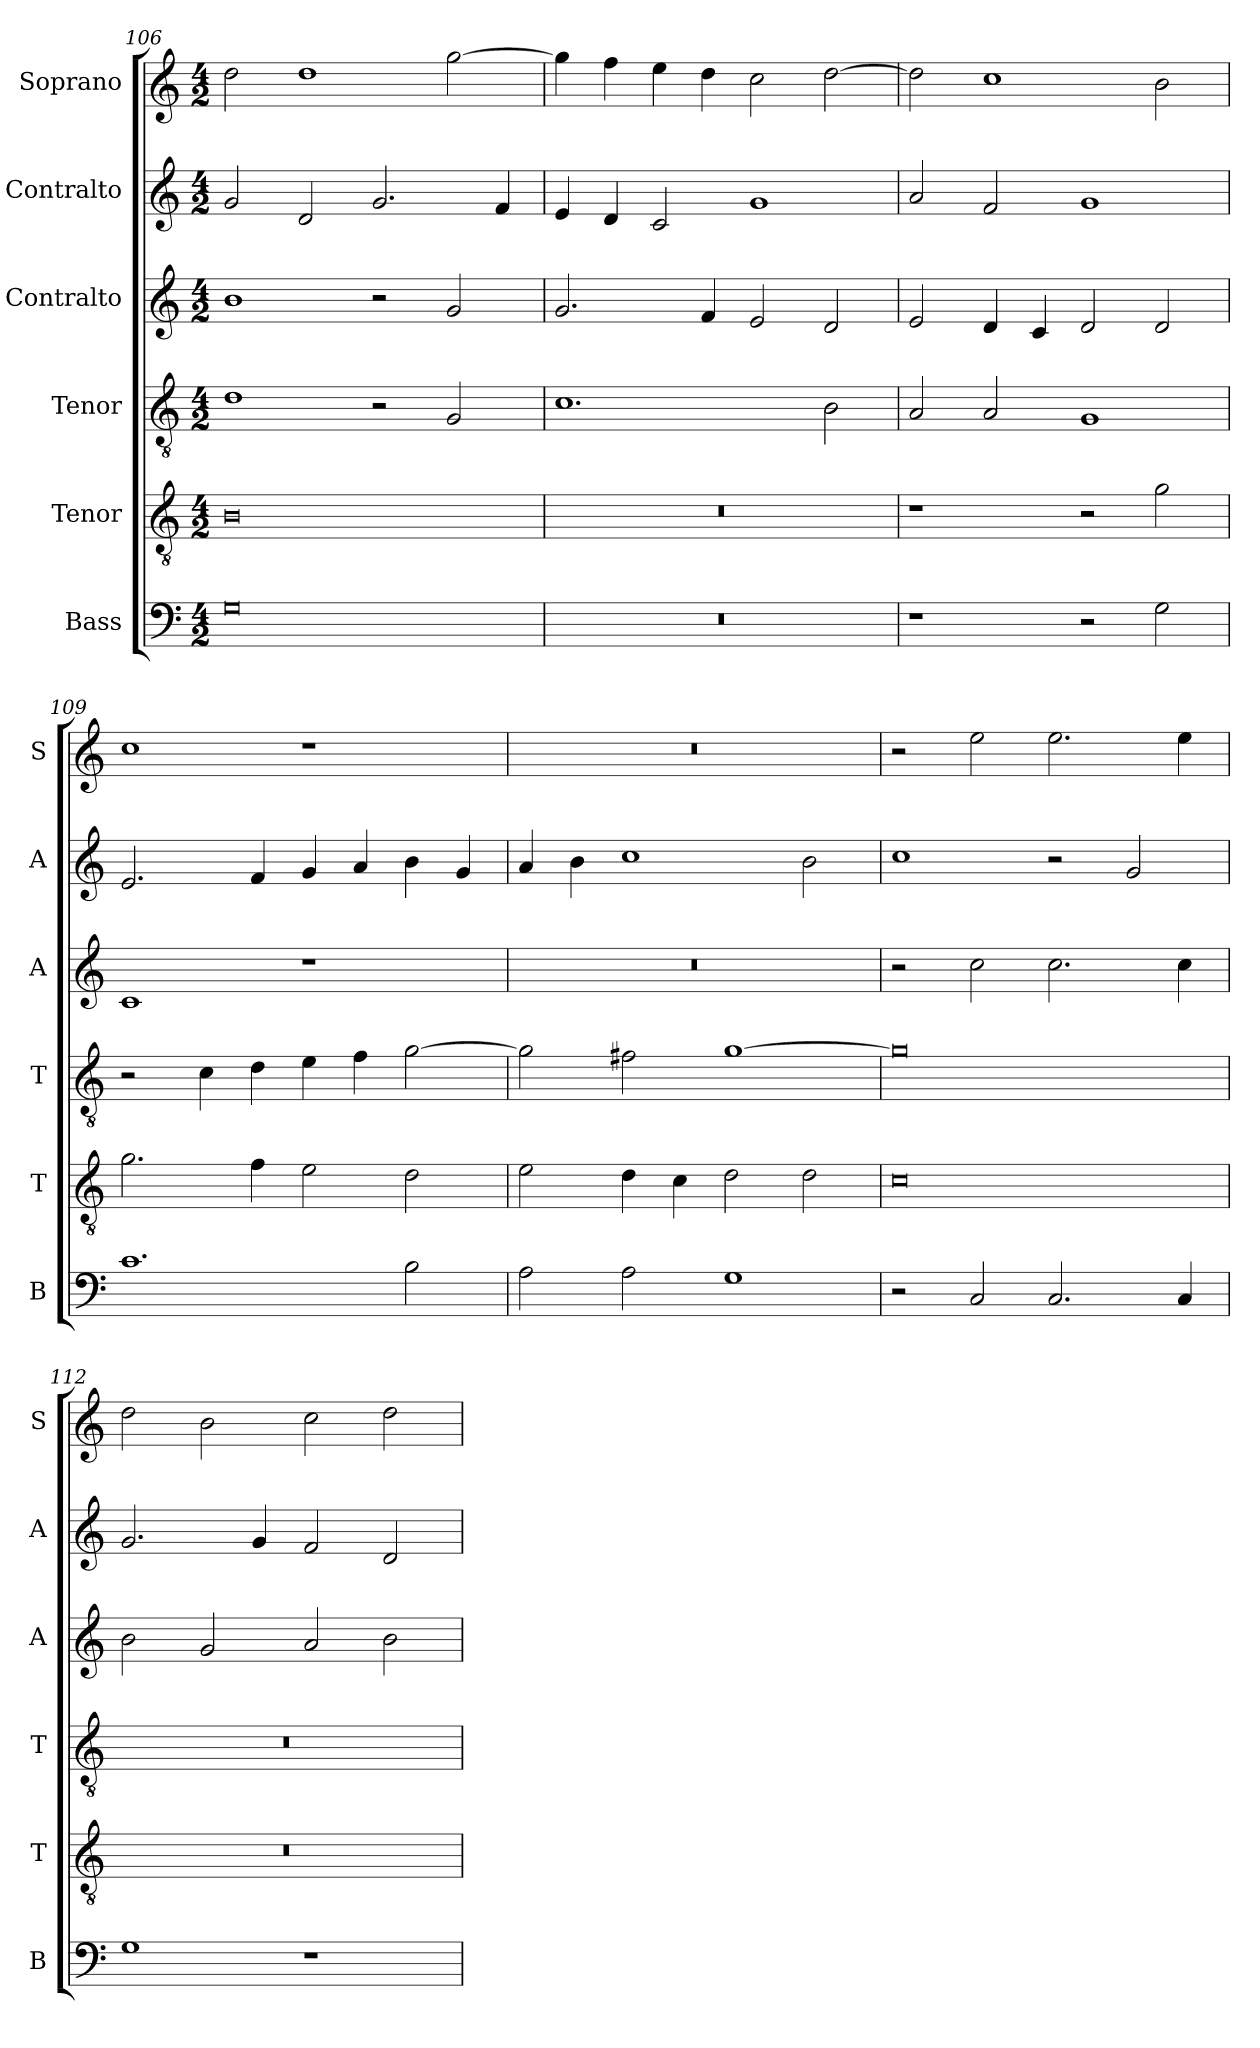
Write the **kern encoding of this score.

**kern	**kern	**kern	**kern	**kern	**kern
*part6	*part5	*part4	*part3	*part2	*part1
*staff6	*staff5	*staff4	*staff3	*staff2	*staff1
*I"Bass	*I"Tenor	*I"Tenor	*I"Contralto	*I"Contralto	*I"Soprano
*I'B	*I'T	*I'T	*I'A	*I'A	*I'S
*clefF4	*clefGv2	*clefGv2	*clefG2	*clefG2	*clefG2
*k[]	*k[]	*k[]	*k[]	*k[]	*k[]
*G:mix	*G:mix	*G:mix	*G:mix	*G:mix	*G:mix
*M4/2	*M4/2	*M4/2	*M4/2	*M4/2	*M4/2
=106	=106	=106	=106	=106	=106
0G	0B	1d	1b	2g	2dd
.	.	.	.	2d	1dd
.	.	2r	2r	2.g	.
.	.	2G	2g	.	[2gg
.	.	.	.	4f	.
=107	=107	=107	=107	=107	=107
0r	0r	1.c	2.g	4e	4gg]
.	.	.	.	4d	4ff
.	.	.	.	2c	4ee
.	.	.	4f	.	4dd
.	.	.	2e	1g	2cc
.	.	2B	2d	.	[2dd
=108	=108	=108	=108	=108	=108
1r	1r	2A	2e	2a	2dd]
.	.	2A	4d	2f	1cc
.	.	.	4c	.	.
2r	2r	1G	2d	1g	.
2G	2g	.	2d	.	2b
=109	=109	=109	=109	=109	=109
1.c	2.g	2r	1c	2.e	1cc
.	.	4c	.	.	.
.	4f	4d	.	4f	.
.	2e	4e	1r	4g	1r
.	.	4f	.	4a	.
2B	2d	[2g	.	4b	.
.	.	.	.	4g	.
=110	=110	=110	=110	=110	=110
2A	2e	2g]	0r	4a	0r
.	.	.	.	4b	.
2A	4d	2f#X	.	1cc	.
.	4c	.	.	.	.
1G	2d	[1g	.	.	.
.	2d	.	.	2b	.
=111	=111	=111	=111	=111	=111
2r	0c	0g]	2r	1cc	2r
2C	.	.	2cc	.	2ee
2.C	.	.	2.cc	2r	2.ee
.	.	.	.	2g	.
4C	.	.	4cc	.	4ee
=112	=112	=112	=112	=112	=112
1G	0r	0r	2b	2.g	2dd
.	.	.	2g	.	2b
.	.	.	.	4g	.
1r	.	.	2a	2f	2cc
.	.	.	2b	2d	2dd
=	=	=	=	=	=
*-	*-	*-	*-	*-	*-
